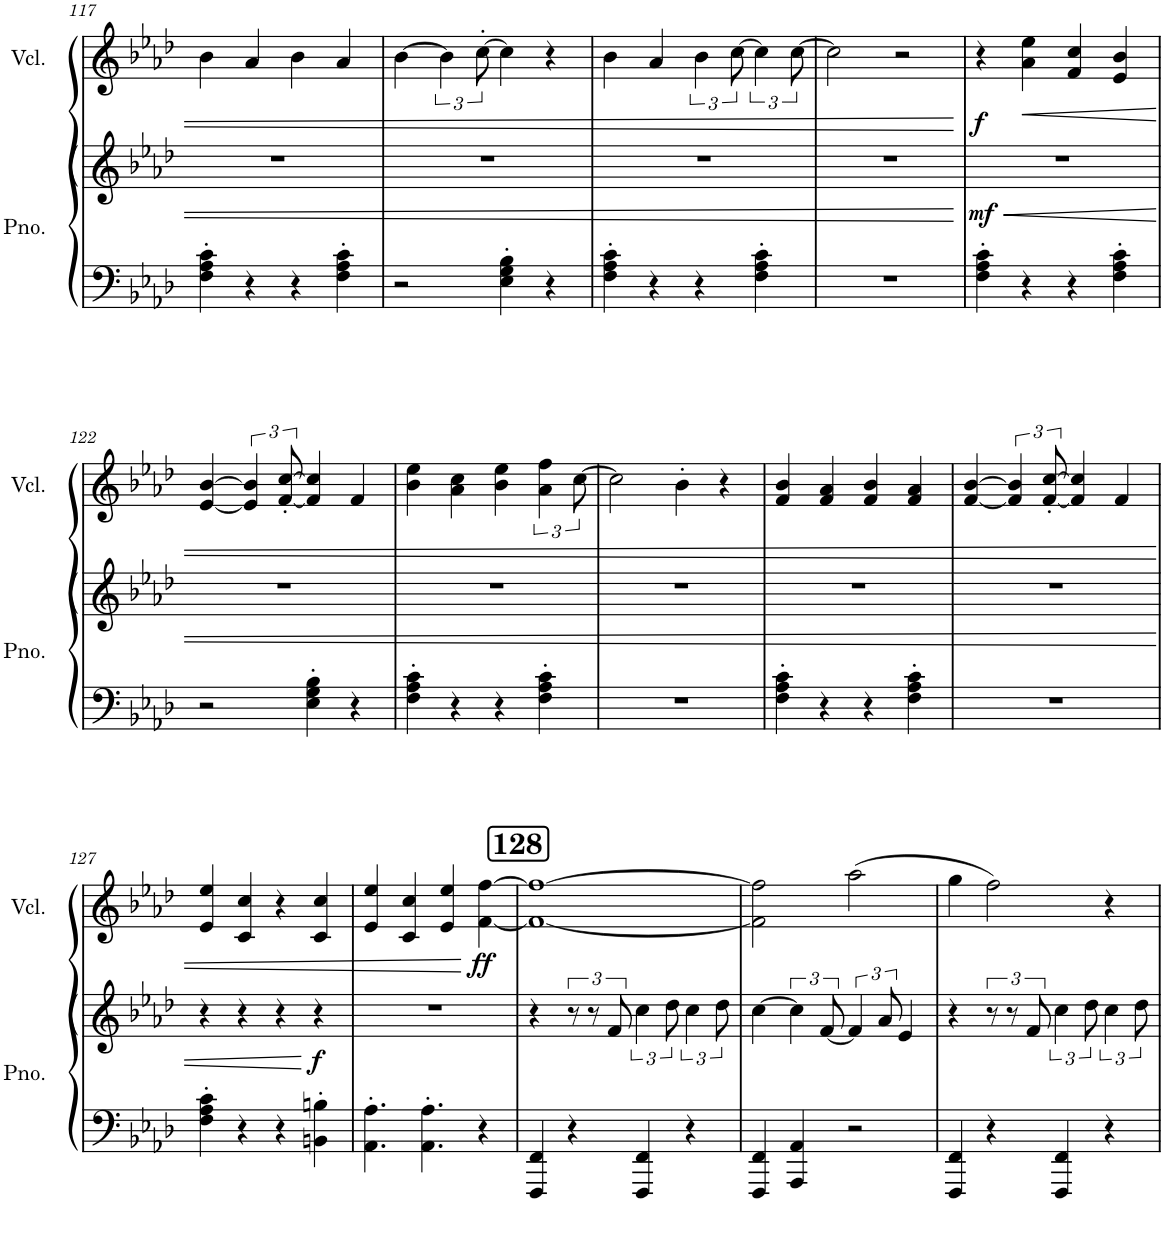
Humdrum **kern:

**kern	**kern	**dynam	**kern	**dynam
*part2	*part2	*part2	*part1	*part1
*staff3	*staff2	*staff2/3	*staff1	*staff1
*I"Piano	*	*	*I"Vocal	*
*I'Pno.	*	*	*I'Vcl.	*
!!LO:PB:g=z
*clefF4	*clefG2	*	*clefG2	*
*k[b-e-a-d-]	*k[b-e-a-d-]	*	*k[b-e-a-d-]	*
*M4/4	*M4/4	*	*M4/4	*
=117	=117	=117	=117	=117
4F\' 4A-\' 4c\'	1r	.	4b-\	.
4r	.	.	4a-/	.
4r	.	.	4b-\	.
4F\' 4A-\' 4c\'	.	.	4a-/	.
=118	=118	=118	=118	=118
2r	1r	.	[4b-\	.
.	.	.	6b-\]	.
.	.	.	[12cc'\	.
4E-\' 4G\' 4B-\'	.	.	4cc\]	.
4r	.	.	4r	.
=119	=119	=119	=119	=119
4F\' 4A-\' 4c\'	1r	.	4b-\	.
4r	.	.	4a-/	.
4r	.	.	6b-\	.
.	.	.	[4cc\	.
4F\' 4A-\' 4c\'	.	.	.	.
.	.	.	[12cc\	.
=120	=120	=120	=120	=120
1r	1r	.	2cc\]	.
.	.	.	2r	.
=121	=121	=121	=121	=121
!	!	!LO:HP:b	!	!
!	!	!LO:DY:n=1:b	!	!LO:DY:b
4F\' 4A-\' 4c\'	1r	< mf	4r	f
!	!	!	!	!LO:HP:b
4r	.	.	4a-\ 4ee-\	<
4r	.	.	4f/ 4cc/	.
4F\' 4A-\' 4c\'	.	.	4e-/ 4b-/	.
!!LO:LB:g=z
=122	=122	=122	=122	=122
2r	1r	.	[4e-/ [4b-/	.
.	.	.	6e-/] 6b-/]	.
.	.	.	[12f/' [12cc/'	.
4E-\' 4G\' 4B-\'	.	.	4f/] 4cc/]	.
4r	.	.	4f/	.
=123	=123	=123	=123	=123
4F\' 4A-\' 4c\'	1r	.	4b-\ 4ee-\	.
4r	.	.	4a-\ 4cc\	.
4r	.	.	4b-\ 4ee-\	.
4F\' 4A-\' 4c\'	.	.	6a-\ 6ff\	.
.	.	.	[12cc\	.
=124	=124	=124	=124	=124
1r	1r	.	2cc\]	.
.	.	.	4b-'\	.
.	.	.	4r	.
=125	=125	=125	=125	=125
4F\' 4A-\' 4c\'	1r	.	4f/ 4b-/	.
4r	.	.	4f/ 4a-/	.
4r	.	.	4f/ 4b-/	.
4F\' 4A-\' 4c\'	.	.	4f/ 4a-/	.
=126	=126	=126	=126	=126
1r	1r	.	[4f/ [4b-/	.
.	.	.	6f/] 6b-/]	.
.	.	.	[12f/' [12cc/'	.
.	.	.	4f/] 4cc/]	.
.	.	.	4f/	.
!!LO:LB:g=z
=127	=127	=127	=127	=127
4F\' 4A-\' 4c\'	4r	.	4e-/ 4ee-/	.
4r	4r	.	4c/ 4cc/	.
4r	4r	.	4r	.
!	!	!LO:DY:n=1:b	!	!
4BBn\' 4Bn\'	4r	[ f	4c/ 4cc/	.
=128	=128	=128	=128	=128
4.AA-\' 4.A-\'	1r	.	4e-/ 4ee-/	.
.	.	.	4c/ 4cc/	.
4.AA-\' 4.A-\'	.	.	.	.
.	.	.	4e-/ 4ee-/	.
!	!	!	!	!LO:DY:n=1:b
4r	.	.	[4f\ [4ff\	[ ff
!!LO:REH:place=s1:a:B:cj:fs=14:t=128
=129	=129	=129	=129	=129
4FFF/ 4FF/	4r	.	1f_ 1ff_	.
4r	12r	.	.	.
.	12r	.	.	.
.	12f/	.	.	.
4FFF/ 4FF/	6cc\	.	.	.
.	12dd-\	.	.	.
4r	6cc\	.	.	.
.	12dd-\	.	.	.
=130	=130	=130	=130	=130
4FFF/ 4FF/	[4cc\	.	2f\] 2ff\]	.
4AAA-/ 4AA-/	6cc\]	.	.	.
.	[4f/	.	.	.
2r	.	.	(2aa-\	.
.	12a-/	.	.	.
.	4e-/	.	.	.
=131	=131	=131	=131	=131
4FFF/ 4FF/	4r	.	4gg\	.
4r	12r	.	2ff\)	.
.	12r	.	.	.
.	12f/	.	.	.
4FFF/ 4FF/	6cc\	.	.	.
.	12dd-\	.	.	.
4r	6cc\	.	4r	.
.	12dd-\	.	.	.
=	=	=	=	=
*-	*-	*-	*-	*-
